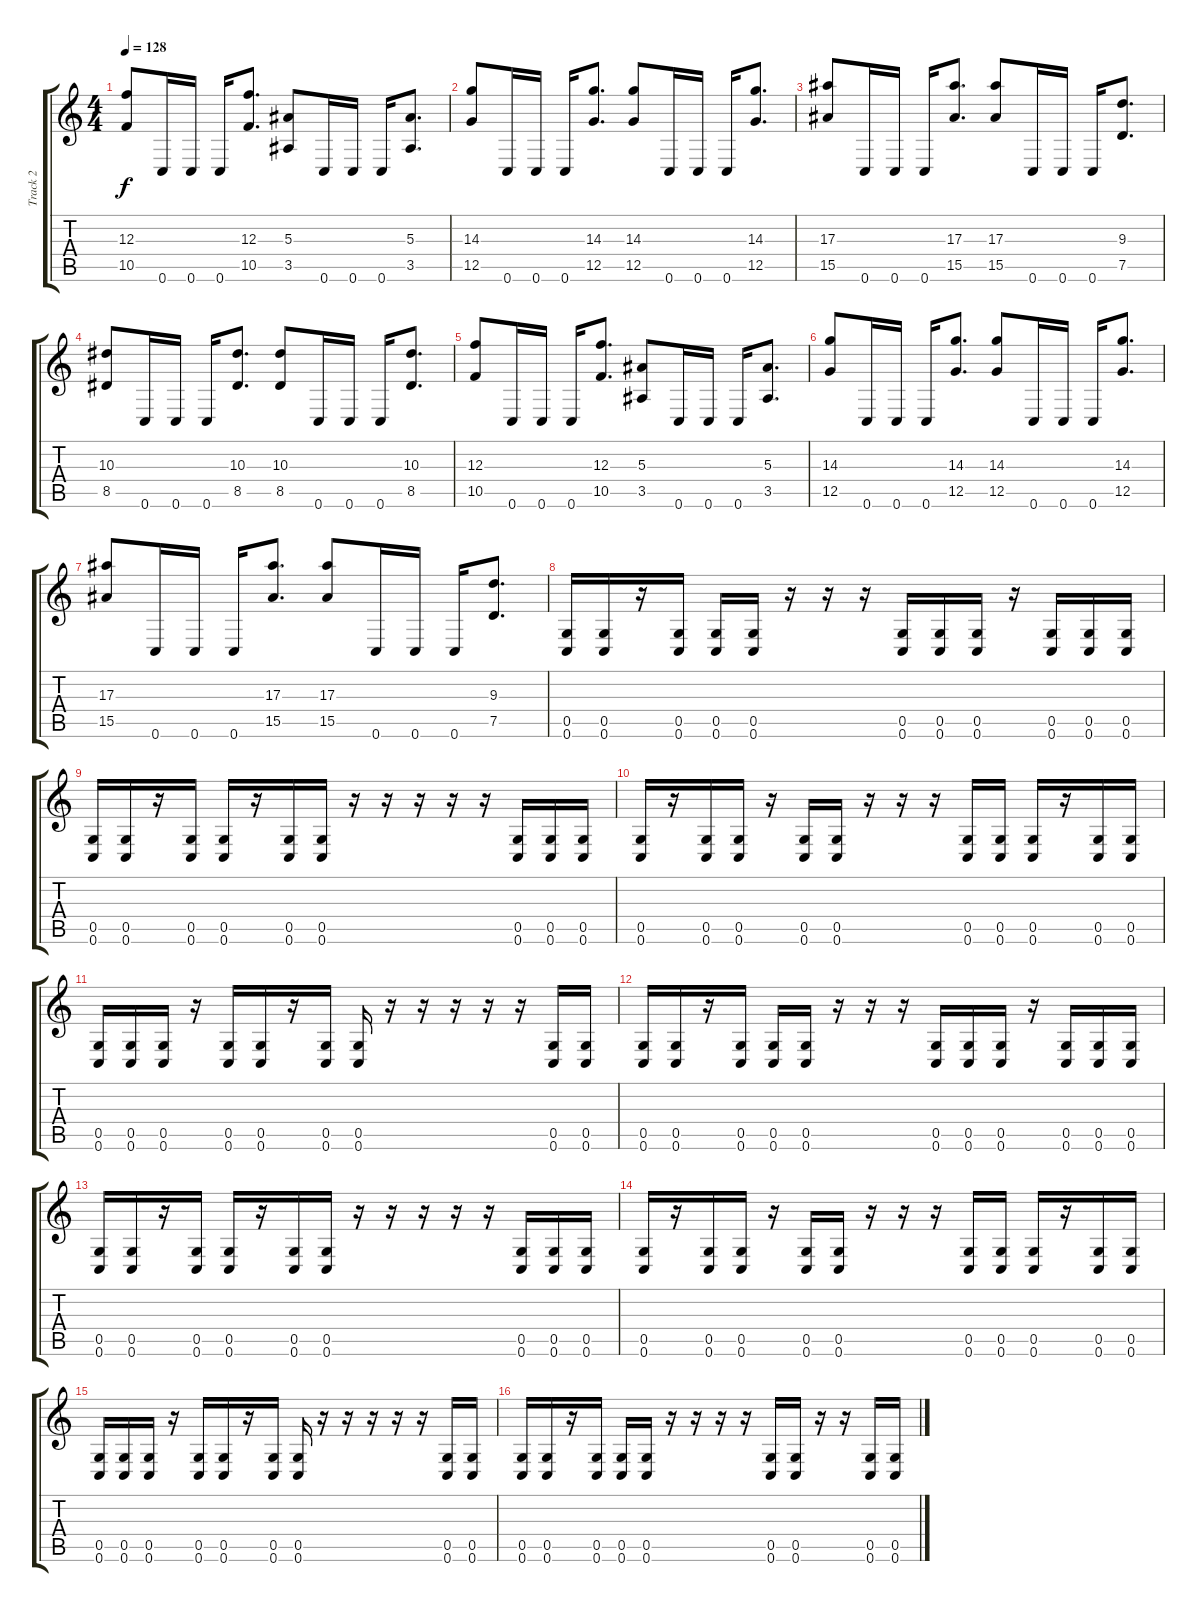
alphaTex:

\track ("Track 2" "Track 2") {instrument distortionguitar}
\staff {score tabs}
\tuning (D4 A3 F3 C3 G2 C2) {hide}
\ts (4 4)
\tempo 128
\clef g2
\ks c
(12.3 10.5).8{dy f} 0.6.16 0.6.16 0.6.16 (12.3 10.5).8{d} (5.3 3.5).8 0.6.16 0.6.16 0.6.16 (5.3 3.5).8{d} |
(14.3 12.5).8 0.6.16 0.6.16 0.6.16 (14.3 12.5).8{d} (14.3 12.5).8 0.6.16 0.6.16 0.6.16 (14.3 12.5).8{d} |
(17.3 15.5).8 0.6.16 0.6.16 0.6.16 (17.3 15.5).8{d} (17.3 15.5).8 0.6.16 0.6.16 0.6.16 (9.3 7.5).8{d} |
(10.3 8.5).8 0.6.16 0.6.16 0.6.16 (10.3 8.5).8{d} (10.3 8.5).8 0.6.16 0.6.16 0.6.16 (10.3 8.5).8{d} |
(12.3 10.5).8 0.6.16 0.6.16 0.6.16 (12.3 10.5).8{d} (5.3 3.5).8 0.6.16 0.6.16 0.6.16 (5.3 3.5).8{d} |
(14.3 12.5).8 0.6.16 0.6.16 0.6.16 (14.3 12.5).8{d} (14.3 12.5).8 0.6.16 0.6.16 0.6.16 (14.3 12.5).8{d} |
(17.3 15.5).8 0.6.16 0.6.16 0.6.16 (17.3 15.5).8{d} (17.3 15.5).8 0.6.16 0.6.16 0.6.16 (9.3 7.5).8{d} |
(0.5 0.6).16 (0.5 0.6).16 r.16 (0.5 0.6).16 (0.5 0.6).16 (0.5 0.6).16 r.16 r.16 r.16 (0.5 0.6).16 (0.5 0.6).16 (0.5 0.6).16 r.16 (0.5 0.6).16 (0.5 0.6).16 (0.5 0.6).16 |
(0.5 0.6).16 (0.5 0.6).16 r.16 (0.5 0.6).16 (0.5 0.6).16 r.16 (0.5 0.6).16 (0.5 0.6).16 r.16 r.16 r.16 r.16 r.16 (0.5 0.6).16 (0.5 0.6).16 (0.5 0.6).16 |
(0.5 0.6).16 r.16 (0.5 0.6).16 (0.5 0.6).16 r.16 (0.5 0.6).16 (0.5 0.6).16 r.16 r.16 r.16 (0.5 0.6).16 (0.5 0.6).16 (0.5 0.6).16 r.16 (0.5 0.6).16 (0.5 0.6).16 |
(0.5 0.6).16 (0.5 0.6).16 (0.5 0.6).16 r.16 (0.5 0.6).16 (0.5 0.6).16 r.16 (0.5 0.6).16 (0.5 0.6).16 r.16 r.16 r.16 r.16 r.16 (0.5 0.6).16 (0.5 0.6).16 |
(0.5 0.6).16 (0.5 0.6).16 r.16 (0.5 0.6).16 (0.5 0.6).16 (0.5 0.6).16 r.16 r.16 r.16 (0.5 0.6).16 (0.5 0.6).16 (0.5 0.6).16 r.16 (0.5 0.6).16 (0.5 0.6).16 (0.5 0.6).16 |
(0.5 0.6).16 (0.5 0.6).16 r.16 (0.5 0.6).16 (0.5 0.6).16 r.16 (0.5 0.6).16 (0.5 0.6).16 r.16 r.16 r.16 r.16 r.16 (0.5 0.6).16 (0.5 0.6).16 (0.5 0.6).16 |
(0.5 0.6).16 r.16 (0.5 0.6).16 (0.5 0.6).16 r.16 (0.5 0.6).16 (0.5 0.6).16 r.16 r.16 r.16 (0.5 0.6).16 (0.5 0.6).16 (0.5 0.6).16 r.16 (0.5 0.6).16 (0.5 0.6).16 |
(0.5 0.6).16 (0.5 0.6).16 (0.5 0.6).16 r.16 (0.5 0.6).16 (0.5 0.6).16 r.16 (0.5 0.6).16 (0.5 0.6).16 r.16 r.16 r.16 r.16 r.16 (0.5 0.6).16 (0.5 0.6).16 |
(0.5 0.6).16 (0.5 0.6).16 r.16 (0.5 0.6).16 (0.5 0.6).16 (0.5 0.6).16 r.16 r.16 r.16 r.16 (0.5 0.6).16 (0.5 0.6).16 r.16 r.16 (0.5 0.6).16 (0.5 0.6).16
